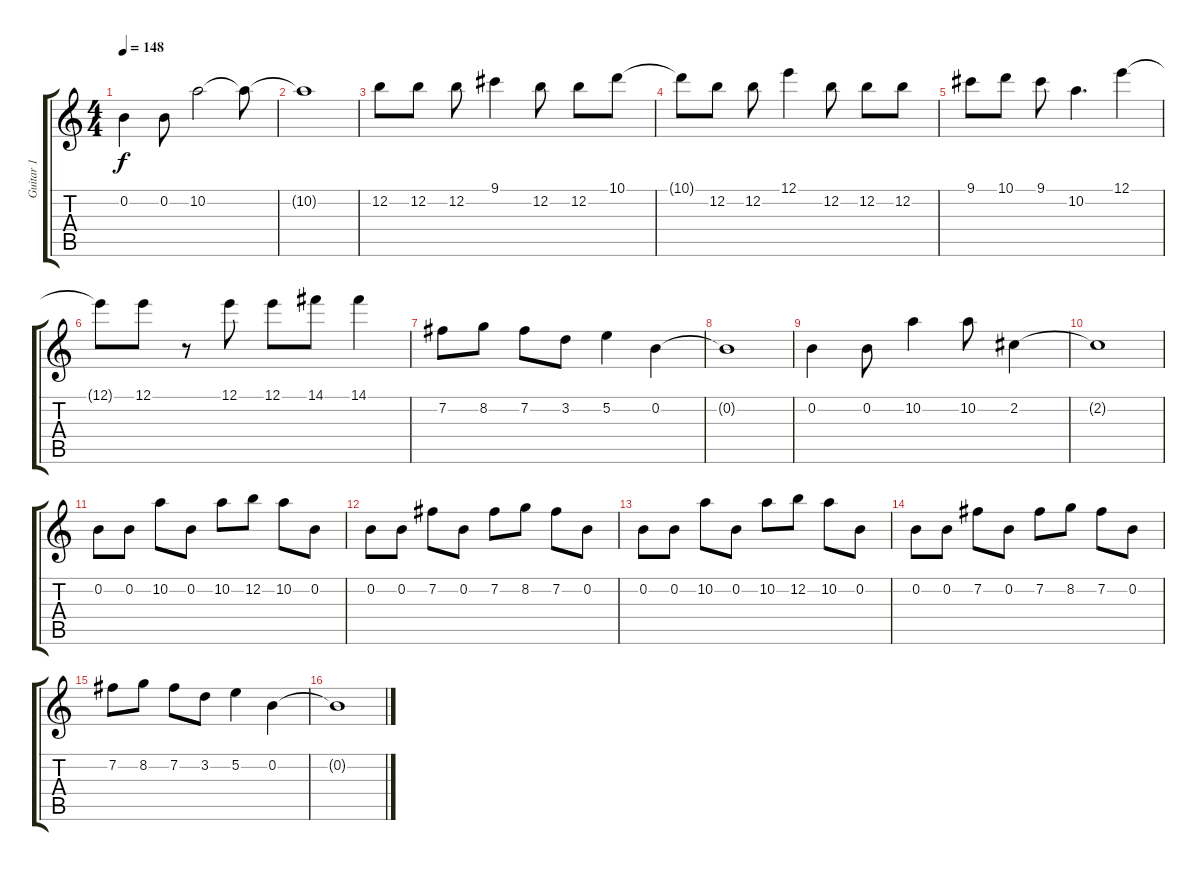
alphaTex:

\track ("Guitar 1" "Guitar 1") {instrument distortionguitar}
\staff {score tabs}
\tuning (E4 B3 G3 D3 A2 D2) {hide}
\ts (4 4)
\tempo 148
\clef g2
\ks c
0.2.4{dy f} 0.2.8 10.2.2 10.2{t}.8 |
10.2{t}.1 |
12.2.8 12.2.8 12.2.8 9.1.4 12.2.8 12.2.8 10.1.8 |
10.1{t}.8 12.2.8 12.2.8 12.1.4 12.2.8 12.2.8 12.2.8 |
9.1.8 10.1.8 9.1.8 10.2.4{d} 12.1.4 |
12.1{t}.8 12.1.8 r.8 12.1.8 12.1.8 14.1.8 14.1.4 |
7.2.8 8.2.8 7.2.8 3.2.8 5.2.4 0.2.4 |
0.2{t}.1 |
0.2.4 0.2.8 10.2.4 10.2.8 2.2.4 |
2.2{t}.1 |
0.2.8 0.2.8 10.2.8 0.2.8 10.2.8 12.2.8 10.2.8 0.2.8 |
0.2.8 0.2.8 7.2.8 0.2.8 7.2.8 8.2.8 7.2.8 0.2.8 |
0.2.8 0.2.8 10.2.8 0.2.8 10.2.8 12.2.8 10.2.8 0.2.8 |
0.2.8 0.2.8 7.2.8 0.2.8 7.2.8 8.2.8 7.2.8 0.2.8 |
7.2.8 8.2.8 7.2.8 3.2.8 5.2.4 0.2.4 |
0.2{t}.1
